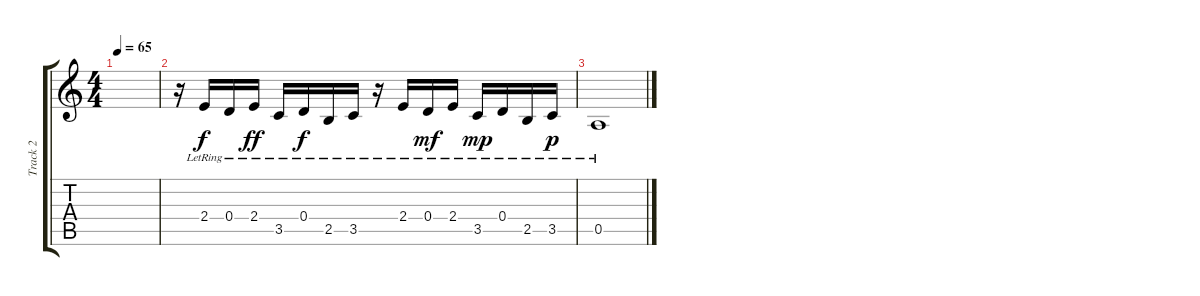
\track ("Track 2" "Track 2") {instrument acousticguitarsteel}
\staff {score tabs}
\tuning (E4 B3 G3 D3 A2 E2) {hide}
\ts (4 4)
\tempo 65
\clef g2
\ks c
|
r.16 2.4{lr}.16 0.4{lr}.16 2.4{lr}.16{dy ff} 3.5{lr}.16 0.4{lr}.16{dy f} 2.5{lr}.16 3.5{lr}.16 r.16 2.4{lr}.16 0.4{lr}.16{dy mf} 2.4{lr}.16 3.5{lr}.16{dy mp} 0.4{lr}.16 2.5{lr}.16 3.5{lr}.16{dy p} |
0.5{lr}.1
